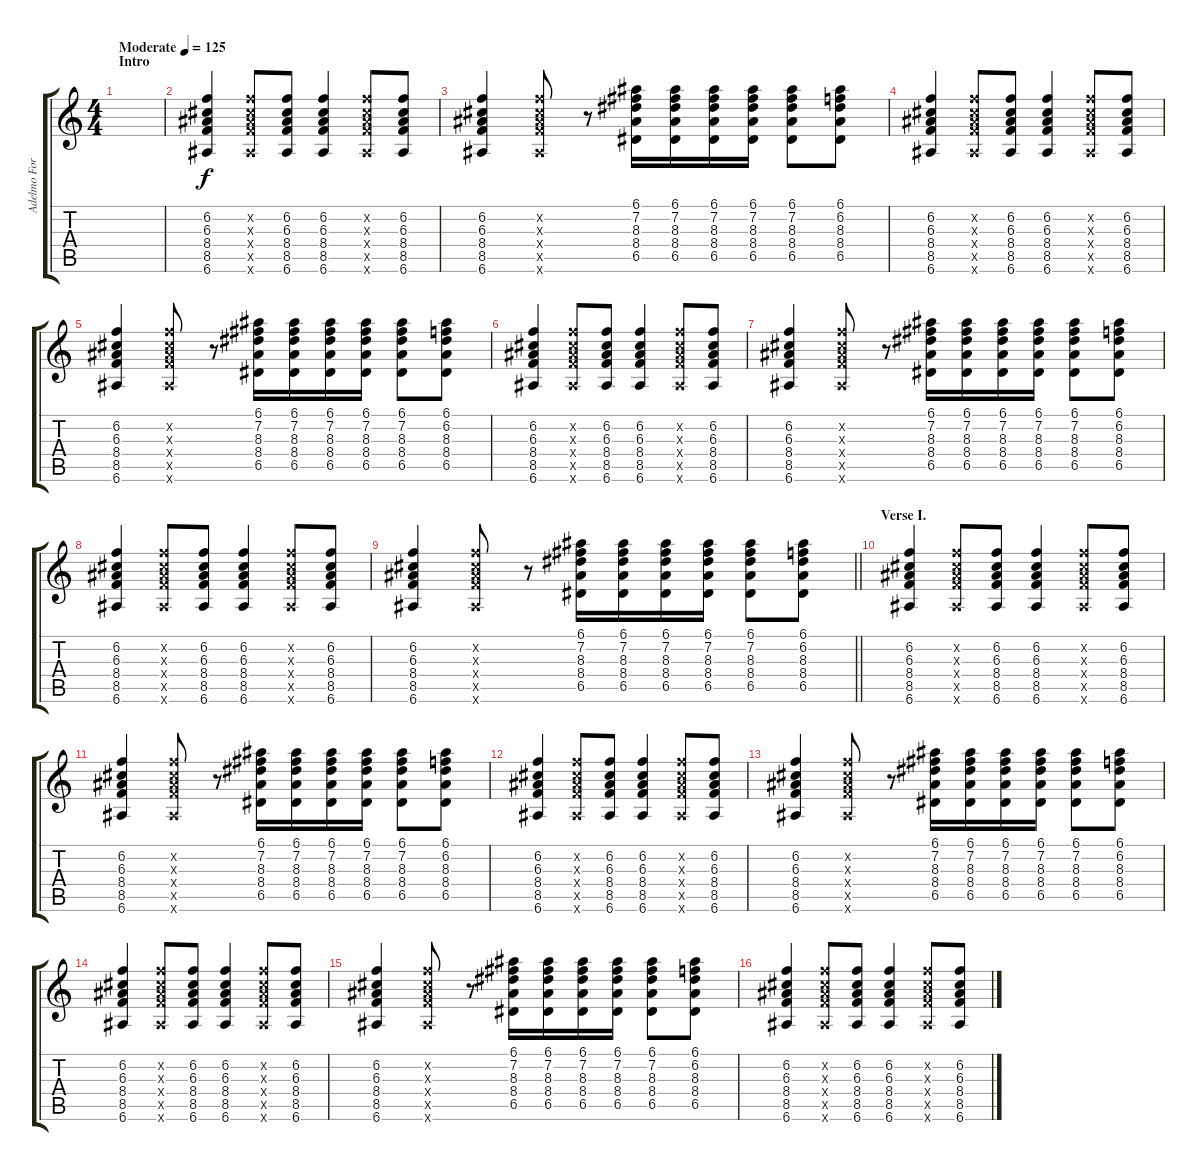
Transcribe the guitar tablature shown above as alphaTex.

\track ("Adelmo Fornaciari - Rhythm Guitar" "Adelmo For") {instrument electricguitarclean}
\staff {score tabs}
\tuning (E4 B3 G3 D3 A2 E2) {hide}
\ts (4 4)
\section ("" "Intro")
\tempo (125 "Moderate")
\clef g2
\ks c
|
(6.2 6.3 8.4 8.5 6.6).4 (6.2{x} 6.3{x} 8.4{x} 8.5{x} 6.6{x}).8 (6.2 6.3 8.4 8.5 6.6).8 (6.2 6.3 8.4 8.5 6.6).4 (6.2{x} 6.3{x} 8.4{x} 8.5{x} 6.6{x}).8 (6.2 6.3 8.4 8.5 6.6).8 |
(6.2 6.3 8.4 8.5 6.6).4 (6.2{x} 6.3{x} 8.4{x} 8.5{x} 6.6{x}).8 r.8 (6.1 7.2 8.3 8.4 6.5).16 (6.1 7.2 8.3 8.4 6.5).16 (6.1 7.2 8.3 8.4 6.5).16 (6.1 7.2 8.3 8.4 6.5).16 (6.1 7.2 8.3 8.4 6.5).8 (6.1 6.2 8.3 8.4 6.5).8 |
(6.2 6.3 8.4 8.5 6.6).4 (6.2{x} 6.3{x} 8.4{x} 8.5{x} 6.6{x}).8 (6.2 6.3 8.4 8.5 6.6).8 (6.2 6.3 8.4 8.5 6.6).4 (6.2{x} 6.3{x} 8.4{x} 8.5{x} 6.6{x}).8 (6.2 6.3 8.4 8.5 6.6).8 |
(6.2 6.3 8.4 8.5 6.6).4 (6.2{x} 6.3{x} 8.4{x} 8.5{x} 6.6{x}).8 r.8 (6.1 7.2 8.3 8.4 6.5).16 (6.1 7.2 8.3 8.4 6.5).16 (6.1 7.2 8.3 8.4 6.5).16 (6.1 7.2 8.3 8.4 6.5).16 (6.1 7.2 8.3 8.4 6.5).8 (6.1 6.2 8.3 8.4 6.5).8 |
(6.2 6.3 8.4 8.5 6.6).4 (6.2{x} 6.3{x} 8.4{x} 8.5{x} 6.6{x}).8 (6.2 6.3 8.4 8.5 6.6).8 (6.2 6.3 8.4 8.5 6.6).4 (6.2{x} 6.3{x} 8.4{x} 8.5{x} 6.6{x}).8 (6.2 6.3 8.4 8.5 6.6).8 |
(6.2 6.3 8.4 8.5 6.6).4 (6.2{x} 6.3{x} 8.4{x} 8.5{x} 6.6{x}).8 r.8 (6.1 7.2 8.3 8.4 6.5).16 (6.1 7.2 8.3 8.4 6.5).16 (6.1 7.2 8.3 8.4 6.5).16 (6.1 7.2 8.3 8.4 6.5).16 (6.1 7.2 8.3 8.4 6.5).8 (6.1 6.2 8.3 8.4 6.5).8 |
(6.2 6.3 8.4 8.5 6.6).4 (6.2{x} 6.3{x} 8.4{x} 8.5{x} 6.6{x}).8 (6.2 6.3 8.4 8.5 6.6).8 (6.2 6.3 8.4 8.5 6.6).4 (6.2{x} 6.3{x} 8.4{x} 8.5{x} 6.6{x}).8 (6.2 6.3 8.4 8.5 6.6).8 |
\barLineRight lightlight
(6.2 6.3 8.4 8.5 6.6).4 (6.2{x} 6.3{x} 8.4{x} 8.5{x} 6.6{x}).8 r.8 (6.1 7.2 8.3 8.4 6.5).16 (6.1 7.2 8.3 8.4 6.5).16 (6.1 7.2 8.3 8.4 6.5).16 (6.1 7.2 8.3 8.4 6.5).16 (6.1 7.2 8.3 8.4 6.5).8 (6.1 6.2 8.3 8.4 6.5).8 |
\section ("" "Verse I.")
(6.2 6.3 8.4 8.5 6.6).4 (6.2{x} 6.3{x} 8.4{x} 8.5{x} 6.6{x}).8 (6.2 6.3 8.4 8.5 6.6).8 (6.2 6.3 8.4 8.5 6.6).4 (6.2{x} 6.3{x} 8.4{x} 8.5{x} 6.6{x}).8 (6.2 6.3 8.4 8.5 6.6).8 |
(6.2 6.3 8.4 8.5 6.6).4 (6.2{x} 6.3{x} 8.4{x} 8.5{x} 6.6{x}).8 r.8 (6.1 7.2 8.3 8.4 6.5).16 (6.1 7.2 8.3 8.4 6.5).16 (6.1 7.2 8.3 8.4 6.5).16 (6.1 7.2 8.3 8.4 6.5).16 (6.1 7.2 8.3 8.4 6.5).8 (6.1 6.2 8.3 8.4 6.5).8 |
(6.2 6.3 8.4 8.5 6.6).4 (6.2{x} 6.3{x} 8.4{x} 8.5{x} 6.6{x}).8 (6.2 6.3 8.4 8.5 6.6).8 (6.2 6.3 8.4 8.5 6.6).4 (6.2{x} 6.3{x} 8.4{x} 8.5{x} 6.6{x}).8 (6.2 6.3 8.4 8.5 6.6).8 |
(6.2 6.3 8.4 8.5 6.6).4 (6.2{x} 6.3{x} 8.4{x} 8.5{x} 6.6{x}).8 r.8 (6.1 7.2 8.3 8.4 6.5).16 (6.1 7.2 8.3 8.4 6.5).16 (6.1 7.2 8.3 8.4 6.5).16 (6.1 7.2 8.3 8.4 6.5).16 (6.1 7.2 8.3 8.4 6.5).8 (6.1 6.2 8.3 8.4 6.5).8 |
(6.2 6.3 8.4 8.5 6.6).4 (6.2{x} 6.3{x} 8.4{x} 8.5{x} 6.6{x}).8 (6.2 6.3 8.4 8.5 6.6).8 (6.2 6.3 8.4 8.5 6.6).4 (6.2{x} 6.3{x} 8.4{x} 8.5{x} 6.6{x}).8 (6.2 6.3 8.4 8.5 6.6).8 |
(6.2 6.3 8.4 8.5 6.6).4 (6.2{x} 6.3{x} 8.4{x} 8.5{x} 6.6{x}).8 r.8 (6.1 7.2 8.3 8.4 6.5).16 (6.1 7.2 8.3 8.4 6.5).16 (6.1 7.2 8.3 8.4 6.5).16 (6.1 7.2 8.3 8.4 6.5).16 (6.1 7.2 8.3 8.4 6.5).8 (6.1 6.2 8.3 8.4 6.5).8 |
(6.2 6.3 8.4 8.5 6.6).4 (6.2{x} 6.3{x} 8.4{x} 8.5{x} 6.6{x}).8 (6.2 6.3 8.4 8.5 6.6).8 (6.2 6.3 8.4 8.5 6.6).4 (6.2{x} 6.3{x} 8.4{x} 8.5{x} 6.6{x}).8 (6.2 6.3 8.4 8.5 6.6).8
